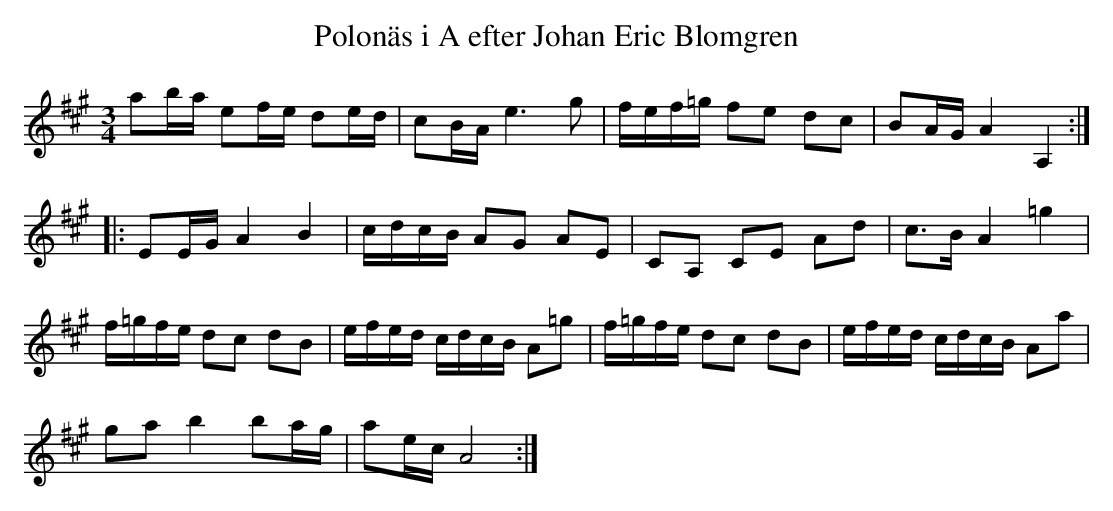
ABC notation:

X:1
T:Polonäs i A efter Johan Eric Blomgren
M:3/4
L:1/16
K:A
a2ba e2fe d2ed | c2BA e6 g2 | fef=g f2e2 d2c2 | B2AG A4 A,4 ::
E2EG A4 B4 | cdcB A2G2 A2E2 | C2A,2 C2E2 A2d2 | c2>B2 A4 =g4 |
f=gfe d2c2 d2B2 | efed cdcB A2=g2 | f=gfe d2c2 d2B2 | efed cdcB A2a2 |
g2a2 b4 b2ag | a2ec A8 :|
